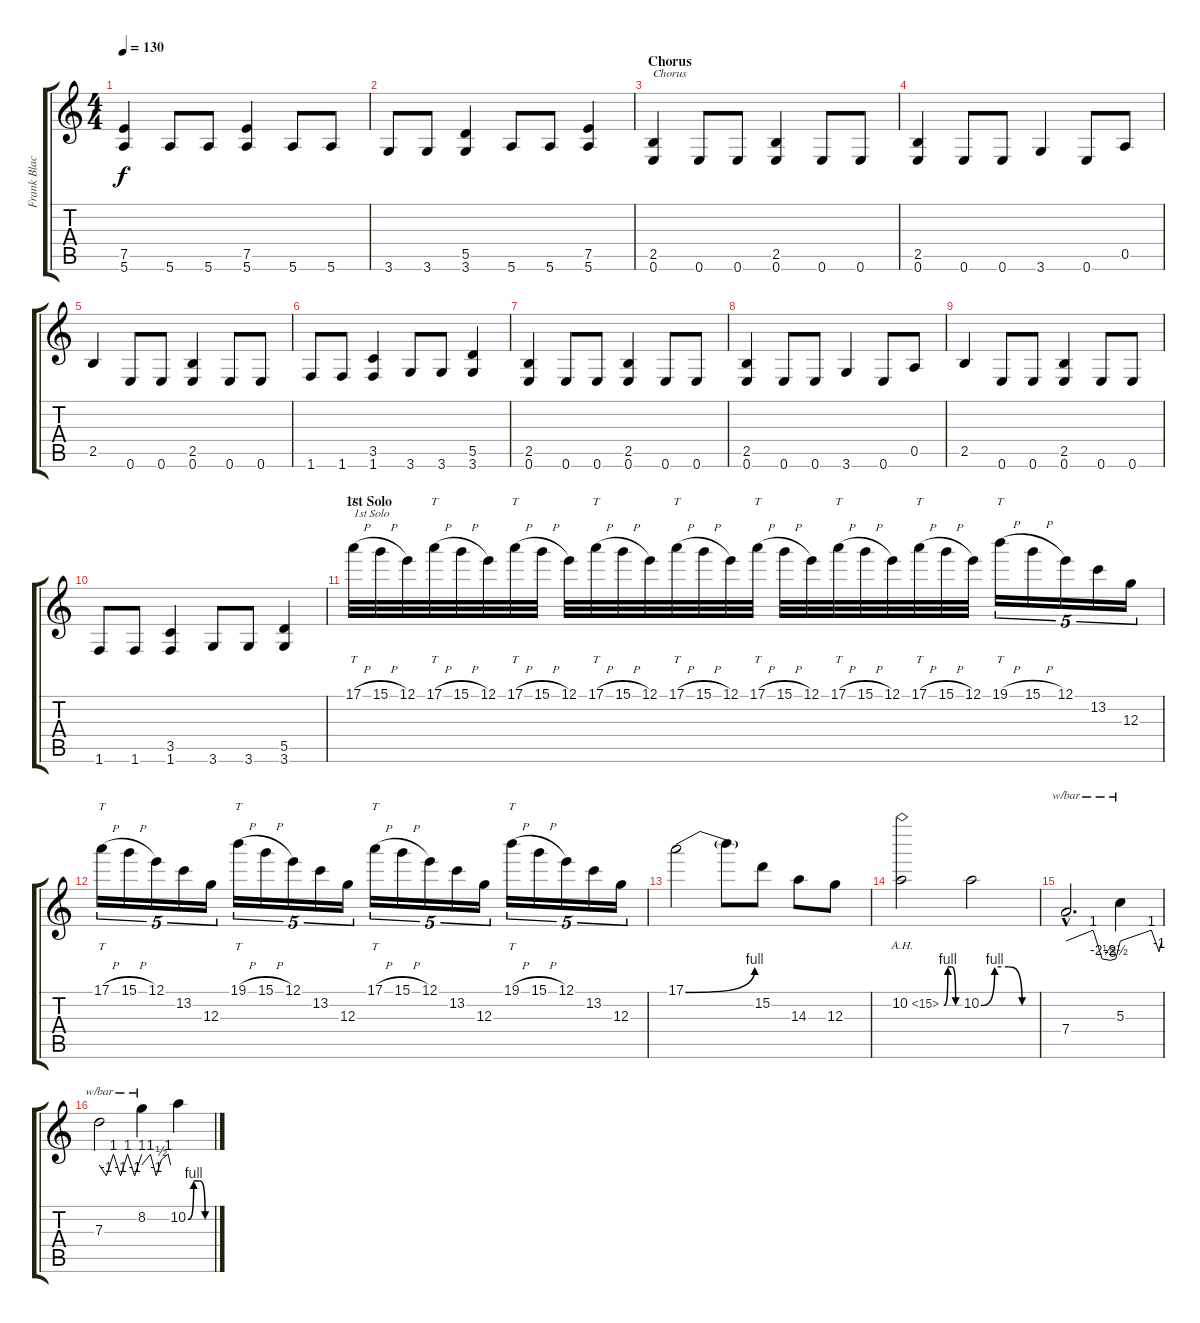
\track ("Frank Blackfire" "Frank Blac") {instrument distortionguitar}
\staff {score tabs}
\tuning (E4 B3 G3 D3 A2 E2) {hide}
\ts (4 4)
\tempo 130
\clef g2
\ks c
(7.5 5.6).4{dy f} 5.6.8 5.6.8 (7.5 5.6).4 5.6.8 5.6.8 |
3.6.8 3.6.8 (5.5 3.6).4 5.6.8 5.6.8 (7.5 5.6).4 |
\section ("" "Chorus")
(2.5 0.6).4{txt "Chorus"} 0.6.8 0.6.8 (2.5 0.6).4 0.6.8 0.6.8 |
(2.5 0.6).4 0.6.8 0.6.8 3.6.4 0.6.8 0.5.8 |
2.5.4 0.6.8 0.6.8 (2.5 0.6).4 0.6.8 0.6.8 |
1.6.8 1.6.8 (3.5 1.6).4 3.6.8 3.6.8 (5.5 3.6).4 |
(2.5 0.6).4 0.6.8 0.6.8 (2.5 0.6).4 0.6.8 0.6.8 |
(2.5 0.6).4 0.6.8 0.6.8 3.6.4 0.6.8 0.5.8 |
2.5.4 0.6.8 0.6.8 (2.5 0.6).4 0.6.8 0.6.8 |
1.6.8 1.6.8 (3.5 1.6).4 3.6.8 3.6.8 (5.5 3.6).4 |
\section ("" "1st Solo")
17.1{h}.32{tt txt "1st Solo" volume 15 balance 8} 15.1{h}.32 12.1.32 17.1{h}.32{tt} 15.1{h}.32 12.1.32 17.1{h}.32{tt} 15.1{h}.32 12.1.32 17.1{h}.32{tt} 15.1{h}.32 12.1.32 17.1{h}.32{tt} 15.1{h}.32 12.1.32 17.1{h}.32{tt} 15.1{h}.32 12.1.32 17.1{h}.32{tt} 15.1{h}.32 12.1.32 17.1{h}.32{tt} 15.1{h}.32 12.1.32 19.1{h}.16{tt tu (5 4)} 15.1{h}.16{tu (5 4)} 12.1.16{tu (5 4)} 13.2.16{tu (5 4)} 12.3.16{tu (5 4)} |
17.1{h}.16{tt tu (5 4)} 15.1{h}.16{tu (5 4)} 12.1.16{tu (5 4)} 13.2.16{tu (5 4)} 12.3.16{tu (5 4)} 19.1{h}.16{tt tu (5 4)} 15.1{h}.16{tu (5 4)} 12.1.16{tu (5 4)} 13.2.16{tu (5 4)} 12.3.16{tu (5 4)} 17.1{h}.16{tt tu (5 4)} 15.1{h}.16{tu (5 4)} 12.1.16{tu (5 4)} 13.2.16{tu (5 4)} 12.3.16{tu (5 4)} 19.1{h}.16{tt tu (5 4)} 15.1{h}.16{tu (5 4)} 12.1.16{tu (5 4)} 13.2.16{tu (5 4)} 12.3.16{tu (5 4)} |
17.1{be (bend 0 0 60 4)}.2 17.1{t}.8 15.2.8 14.3.8 12.3.8 |
10.2{be (custom 0 0 15 4 30 4 45 0 60 0) ah 5}.2 10.2{be (custom 0 0 15 4 30 4 45 0 60 0)}.2 |
7.4{hac}.2{d tbe (custom default 0 0 30 4 40 -10 49 -12 55 -10 60 0)} 5.3.4{tbe (custom default 0 0 45 4 56 -4 60 0)} |
7.3.2{tbe (custom default 0 0 10 -4 20 4 30 -4 40 4 50 -4 60 4)} 8.2.4{tbe (custom default 0 0 18 4 30 -4 41 2 55 4 60 0)} 10.2{be (custom 0 0 15 4 30 4 45 0 60 0)}.4
